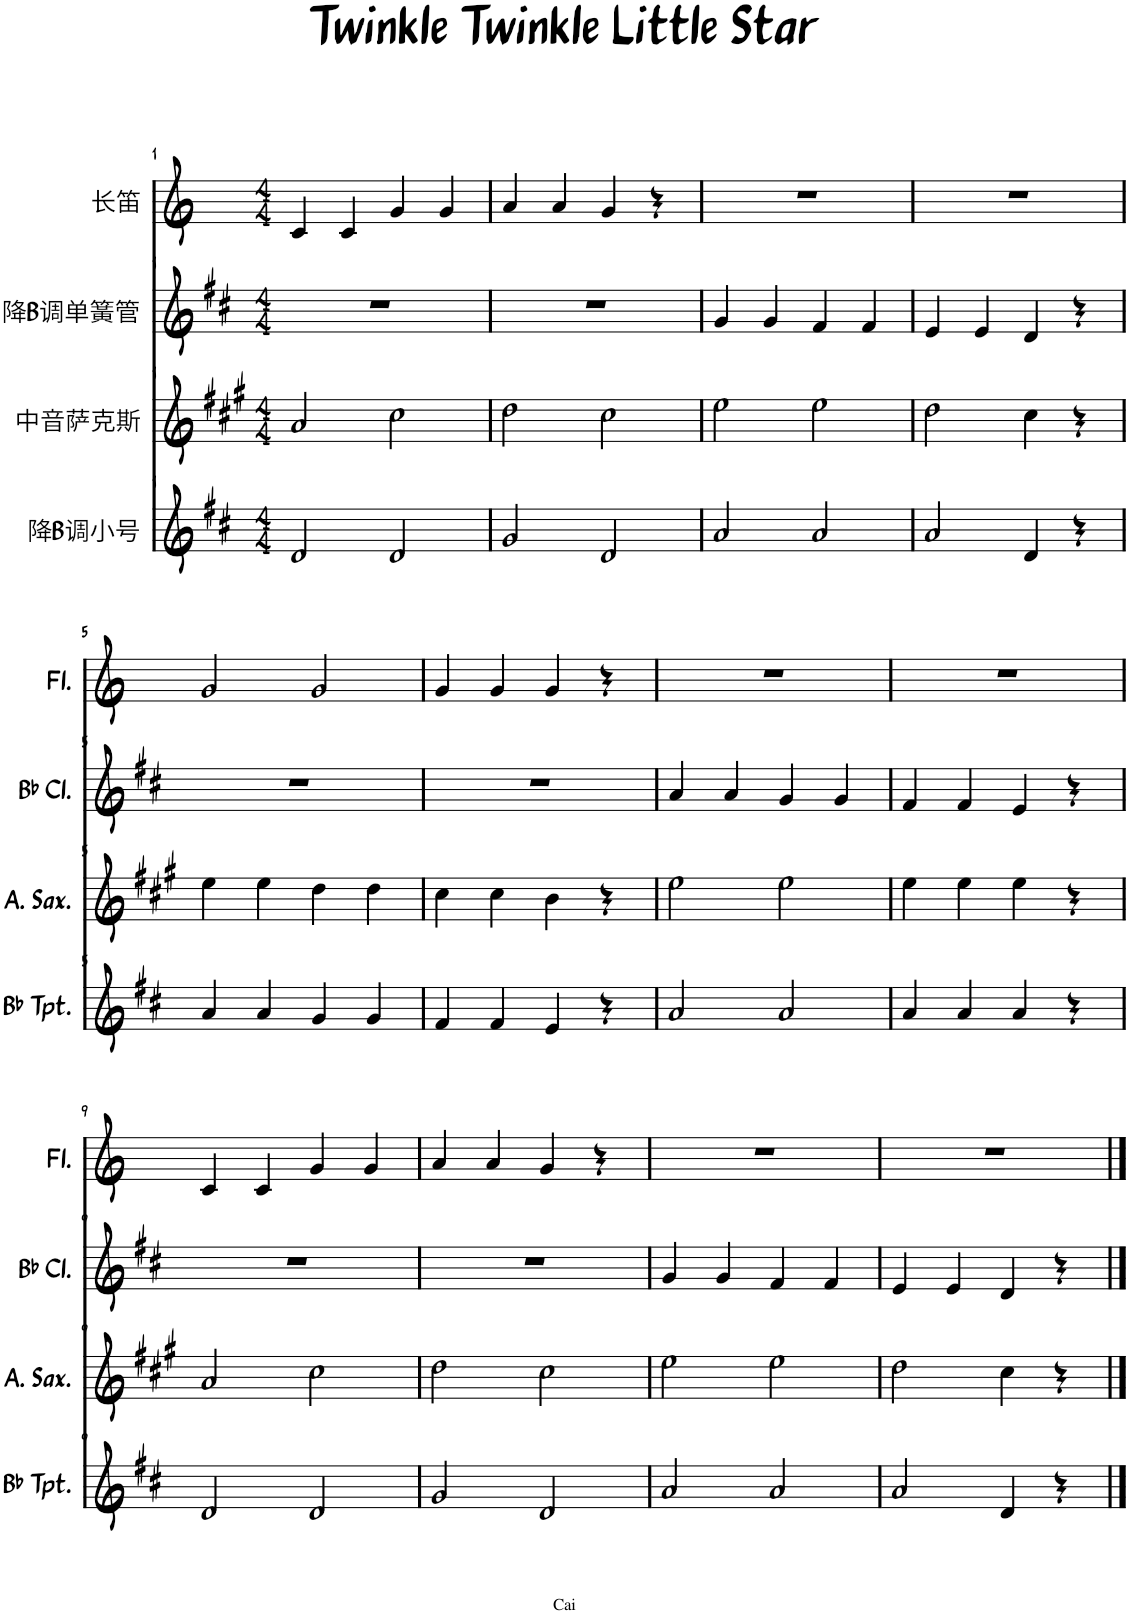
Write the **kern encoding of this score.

**kern	**kern	**kern	**kern
*part4	*part3	*part2	*part1
*staff4	*staff3	*staff2	*staff1
*I"降B调小号	*I"中音萨克斯	*I"降B调单簧管	*I"长笛
*clefG2	*clefG2	*clefG2	*clefG2
*Trd1c2	*Trd5c9	*Trd1c2	*
*k[f#c#]	*k[f#c#g#]	*k[f#c#]	*k[]
*M4/4	*M4/4	*M4/4	*M4/4
=1	=1	=1	=1
2d/	2a/	1r	4c/
.	.	.	4c/
2d/	2cc#\	.	4g/
.	.	.	4g/
=2	=2	=2	=2
2g/	2dd\	1r	4a/
.	.	.	4a/
2d/	2cc#\	.	4g/
.	.	.	4r
=3	=3	=3	=3
2a/	2ee\	4g/	1r
.	.	4g/	.
2a/	2ee\	4f#/	.
.	.	4f#/	.
=4	=4	=4	=4
2a/	2dd\	4e/	1r
.	.	4e/	.
4d/	4cc#\	4d/	.
4r	4r	4r	.
!!LO:LB:g=z
=5	=5	=5	=5
4a/	4ee\	1r	2g/
4a/	4ee\	.	.
4g/	4dd\	.	2g/
4g/	4dd\	.	.
=6	=6	=6	=6
4f#/	4cc#\	1r	4g/
4f#/	4cc#\	.	4g/
4e/	4b\	.	4g/
4r	4r	.	4r
=7	=7	=7	=7
2a/	2ee\	4a/	1r
.	.	4a/	.
2a/	2ee\	4g/	.
.	.	4g/	.
=8	=8	=8	=8
4a/	4ee\	4f#/	1r
4a/	4ee\	4f#/	.
4a/	4ee\	4e/	.
4r	4r	4r	.
!!LO:LB:g=z
=9	=9	=9	=9
2d/	2a/	1r	4c/
.	.	.	4c/
2d/	2cc#\	.	4g/
.	.	.	4g/
=10	=10	=10	=10
2g/	2dd\	1r	4a/
.	.	.	4a/
2d/	2cc#\	.	4g/
.	.	.	4r
=11	=11	=11	=11
2a/	2ee\	4g/	1r
.	.	4g/	.
2a/	2ee\	4f#/	.
.	.	4f#/	.
=12	=12	=12	=12
2a/	2dd\	4e/	1r
.	.	4e/	.
4d/	4cc#\	4d/	.
4r	4r	4r	.
==	==	==	==
*-	*-	*-	*-
